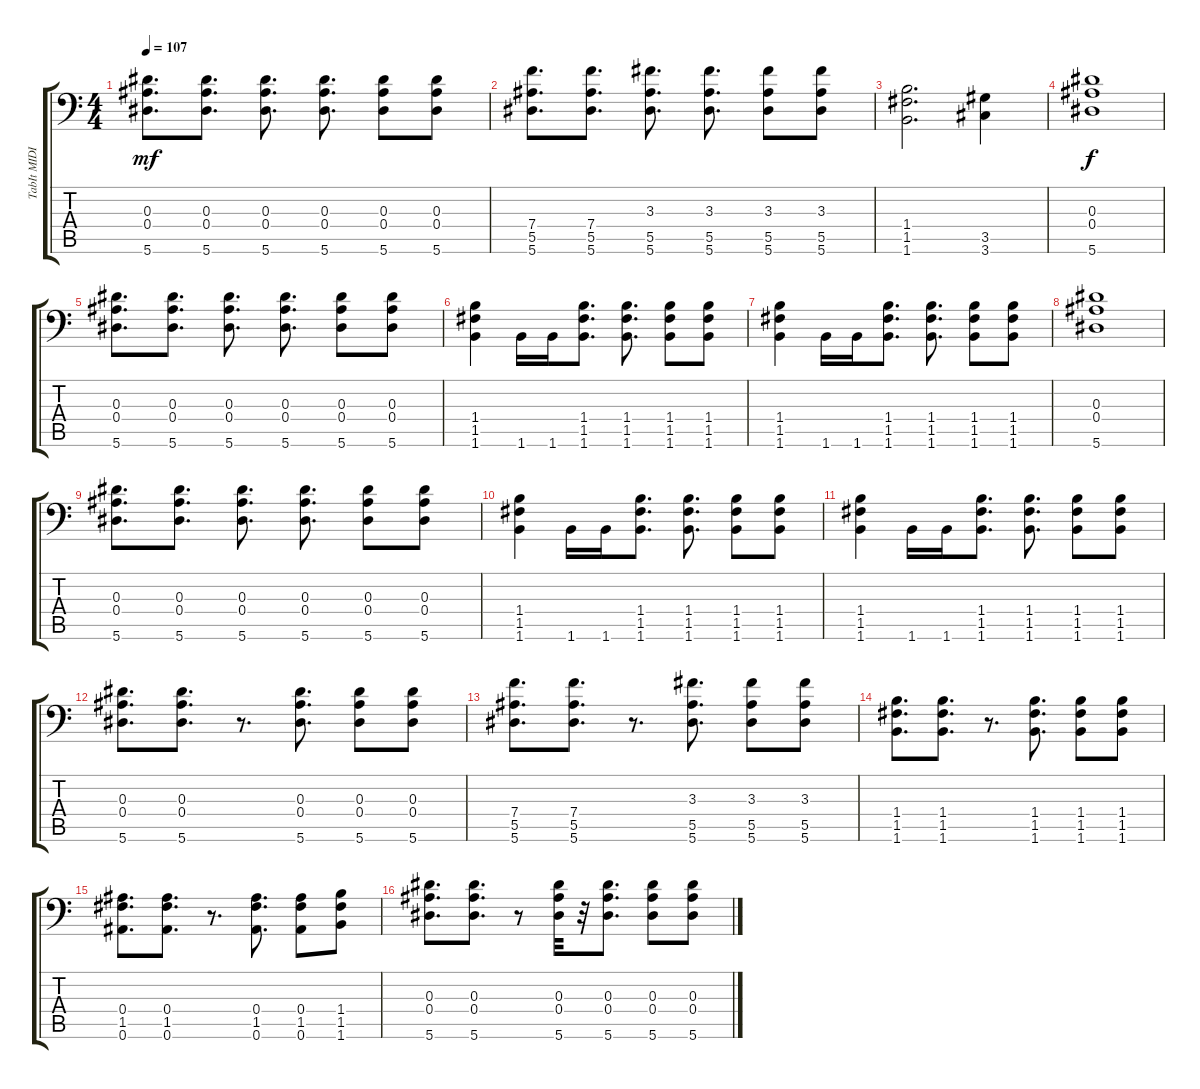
\track ("TabIt MIDI - Track 6" "TabIt MIDI") {instrument distortionguitar}
\staff {score tabs}
\tuning (C4 G3 Eb3 Bb2 F2 Bb1) {hide}
\ts (4 4)
\tempo 107
\clef f4
\ks c
(0.3 0.4 5.6).8{d dy mf} (0.3 0.4 5.6).8{d} (0.3 0.4 5.6).8{d} (0.3 0.4 5.6).8{d} (0.3 0.4 5.6).8 (0.3 0.4 5.6).8 |
(7.4 5.5 5.6).8{d} (7.4 5.5 5.6).8{d} (3.3 5.5 5.6).8{d} (3.3 5.5 5.6).8{d} (3.3 5.5 5.6).8 (3.3 5.5 5.6).8 |
(1.4 1.5 1.6).2{d} (3.5 3.6).4{instrument timpani} |
(0.3 0.4 5.6).1{dy f instrument distortionguitar} |
(0.3 0.4 5.6).8{d} (0.3 0.4 5.6).8{d} (0.3 0.4 5.6).8{d} (0.3 0.4 5.6).8{d} (0.3 0.4 5.6).8 (0.3 0.4 5.6).8 |
(1.4 1.5 1.6).4 1.6.16 1.6.16 (1.4 1.5 1.6).8{d} (1.4 1.5 1.6).8{d} (1.4 1.5 1.6).8 (1.4 1.5 1.6).8 |
(1.4 1.5 1.6).4 1.6.16 1.6.16 (1.4 1.5 1.6).8{d} (1.4 1.5 1.6).8{d} (1.4 1.5 1.6).8 (1.4 1.5 1.6).8 |
(0.3 0.4 5.6).1 |
(0.3 0.4 5.6).8{d} (0.3 0.4 5.6).8{d} (0.3 0.4 5.6).8{d} (0.3 0.4 5.6).8{d} (0.3 0.4 5.6).8 (0.3 0.4 5.6).8 |
(1.4 1.5 1.6).4 1.6.16 1.6.16 (1.4 1.5 1.6).8{d} (1.4 1.5 1.6).8{d} (1.4 1.5 1.6).8 (1.4 1.5 1.6).8 |
(1.4 1.5 1.6).4 1.6.16 1.6.16 (1.4 1.5 1.6).8{d} (1.4 1.5 1.6).8{d} (1.4 1.5 1.6).8 (1.4 1.5 1.6).8 |
(0.3 0.4 5.6).8{d} (0.3 0.4 5.6).8{d} r.8{d} (0.3 0.4 5.6).8{d} (0.3 0.4 5.6).8 (0.3 0.4 5.6).8 |
(7.4 5.5 5.6).8{d} (7.4 5.5 5.6).8{d} r.8{d} (3.3 5.5 5.6).8{d} (3.3 5.5 5.6).8 (3.3 5.5 5.6).8 |
(1.4 1.5 1.6).8{d} (1.4 1.5 1.6).8{d} r.8{d} (1.4 1.5 1.6).8{d} (1.4 1.5 1.6).8 (1.4 1.5 1.6).8 |
(0.4 1.5 0.6).8{d} (0.4 1.5 0.6).8{d} r.8{d} (0.4 1.5 0.6).8{d} (0.4 1.5 0.6).8 (1.4 1.5 1.6).8 |
(0.3 0.4 5.6).8{d} (0.3 0.4 5.6).8{d} r.8 (0.3 0.4 5.6).32 r.32 (0.3 0.4 5.6).8{d} (0.3 0.4 5.6).8 (0.3 0.4 5.6).8
